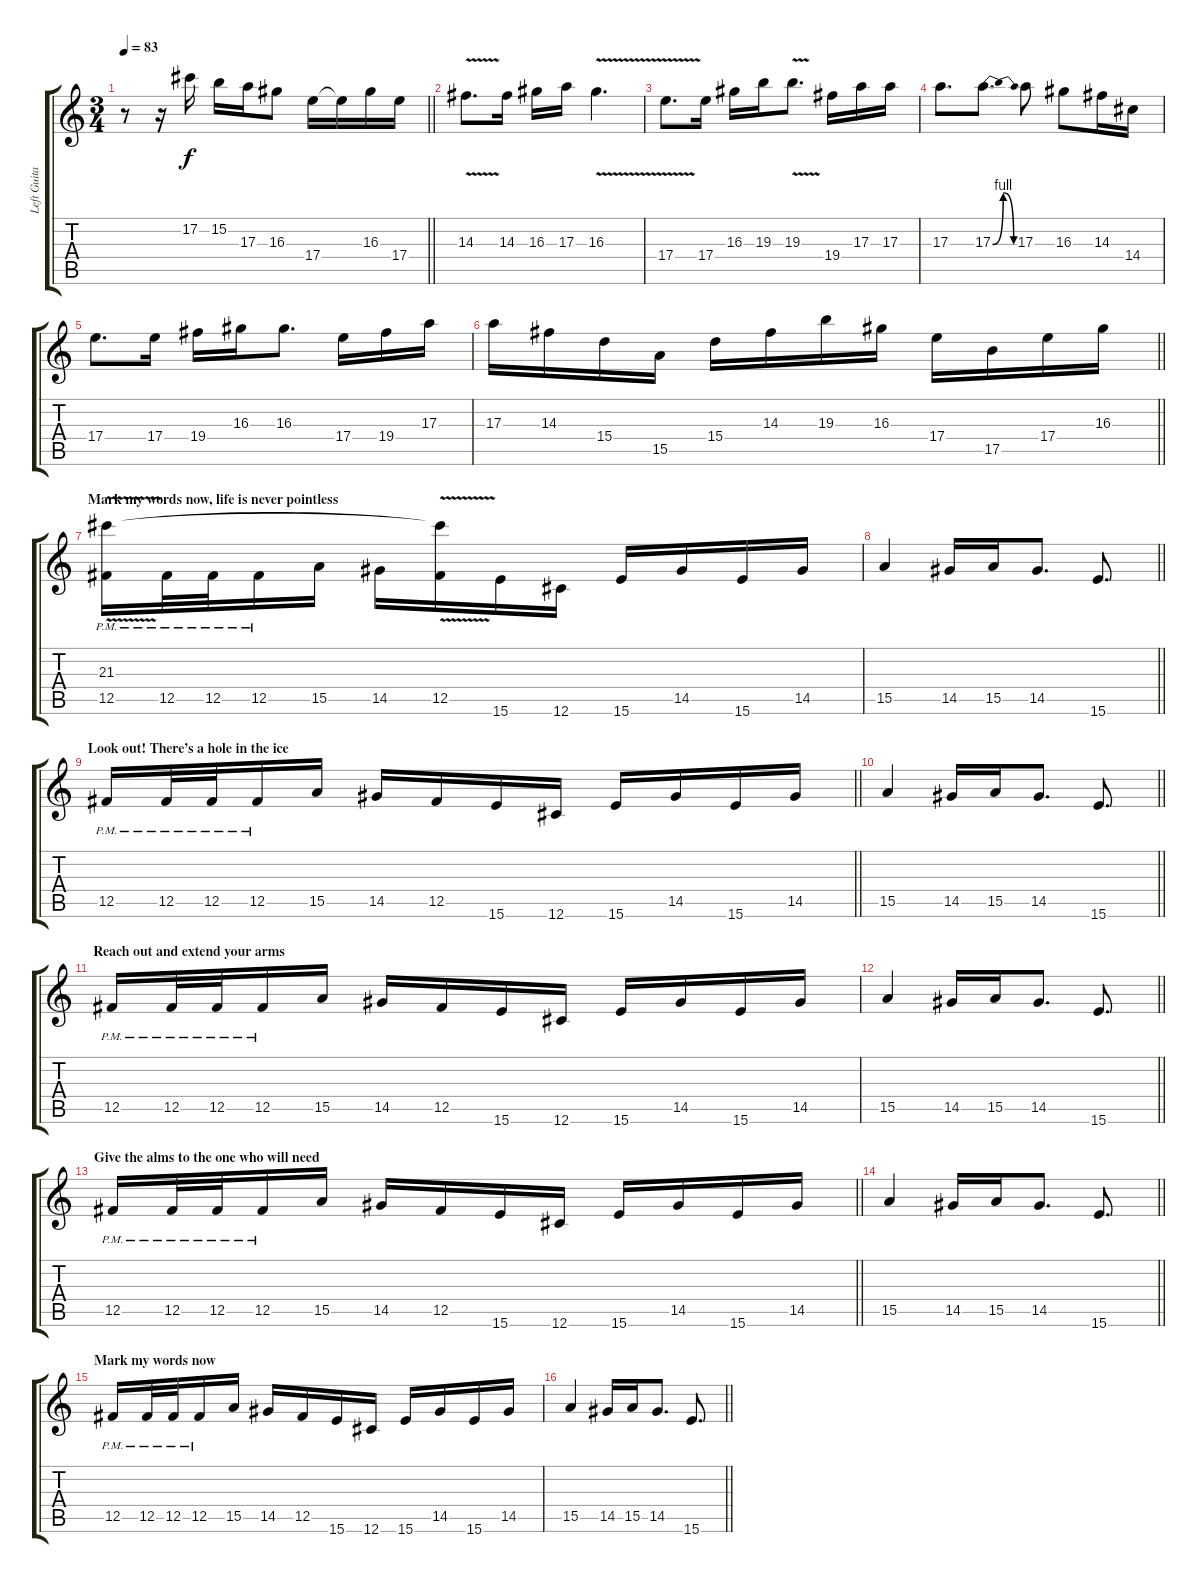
\track ("Left Guitar" "Left Guita") {instrument overdrivenguitar}
\staff {score tabs}
\tuning (Db4 Ab3 E3 B2 Gb2 Db2) {hide}
\ts (3 4)
\tempo 83
\clef g2
\barLineRight lightlight
\ks c
r.8{dy f} r.16 17.2.16 15.2.16 17.3.16 16.3.8 17.4.16 17.4{t}.16 16.3.16 17.4.16 |
14.3{v}.8{d} 14.3.16 16.3.16 17.3.16 16.3{v}.4{d} |
17.4{v}.8{d} 17.4.16 16.3.16 19.3.16 19.3{v}.8{d} 19.4.16 17.3.16 17.3.16 |
17.3.8{d} 17.3{be (bendrelease 0 0 30 4 45 4 60 0)}.8{d} 17.3.8 16.3.8 14.3.16 14.4.16 |
17.4.8{d} 17.4.16 19.4.16 16.3.16 16.3.8{d} 17.4.16 19.4.16 17.3.16 |
\barLineRight lightlight
17.3.16 14.3.16 15.4.16 15.5.16 15.4.16 14.3.16 19.3.16 16.3.16 17.4.16 17.5.16 17.4.16 16.3.16 |
\section ("" "Mark my words now, life is never pointless")
(21.3{v} 12.5{pm}).16 12.5{pm}.32 12.5{pm}.32 12.5{pm}.16 15.5.16 14.5.16 (21.3{t} 12.5).16 15.6.16 12.6.16 15.6.16 14.5.16 15.6.16 14.5.16 |
\barLineRight lightlight
15.5.4 14.5.16 15.5.16 14.5.8{d} 15.6.8{d} |
\section ("" "Look out! There’s a hole in the ice")
\barLineRight lightlight
12.5{pm}.16 12.5{pm}.32 12.5{pm}.32 12.5{pm}.16 15.5.16 14.5.16 12.5.16 15.6.16 12.6.16 15.6.16 14.5.16 15.6.16 14.5.16 |
\barLineRight lightlight
15.5.4 14.5.16 15.5.16 14.5.8{d} 15.6.8{d} |
\section ("" "Reach out and extend your arms")
12.5{pm}.16 12.5{pm}.32 12.5{pm}.32 12.5{pm}.16 15.5.16 14.5.16 12.5.16 15.6.16 12.6.16 15.6.16 14.5.16 15.6.16 14.5.16 |
\barLineRight lightlight
15.5.4 14.5.16 15.5.16 14.5.8{d} 15.6.8{d} |
\section ("" "Give the alms to the one who will need")
\barLineRight lightlight
12.5{pm}.16 12.5{pm}.32 12.5{pm}.32 12.5{pm}.16 15.5.16 14.5.16 12.5.16 15.6.16 12.6.16 15.6.16 14.5.16 15.6.16 14.5.16 |
\barLineRight lightlight
15.5.4 14.5.16 15.5.16 14.5.8{d} 15.6.8{d} |
\section ("" "Mark my words now")
12.5{pm}.16 12.5{pm}.32 12.5{pm}.32 12.5{pm}.16 15.5.16 14.5.16 12.5.16 15.6.16 12.6.16 15.6.16 14.5.16 15.6.16 14.5.16 |
\barLineRight lightlight
15.5.4 14.5.16 15.5.16 14.5.8{d} 15.6.8{d}
